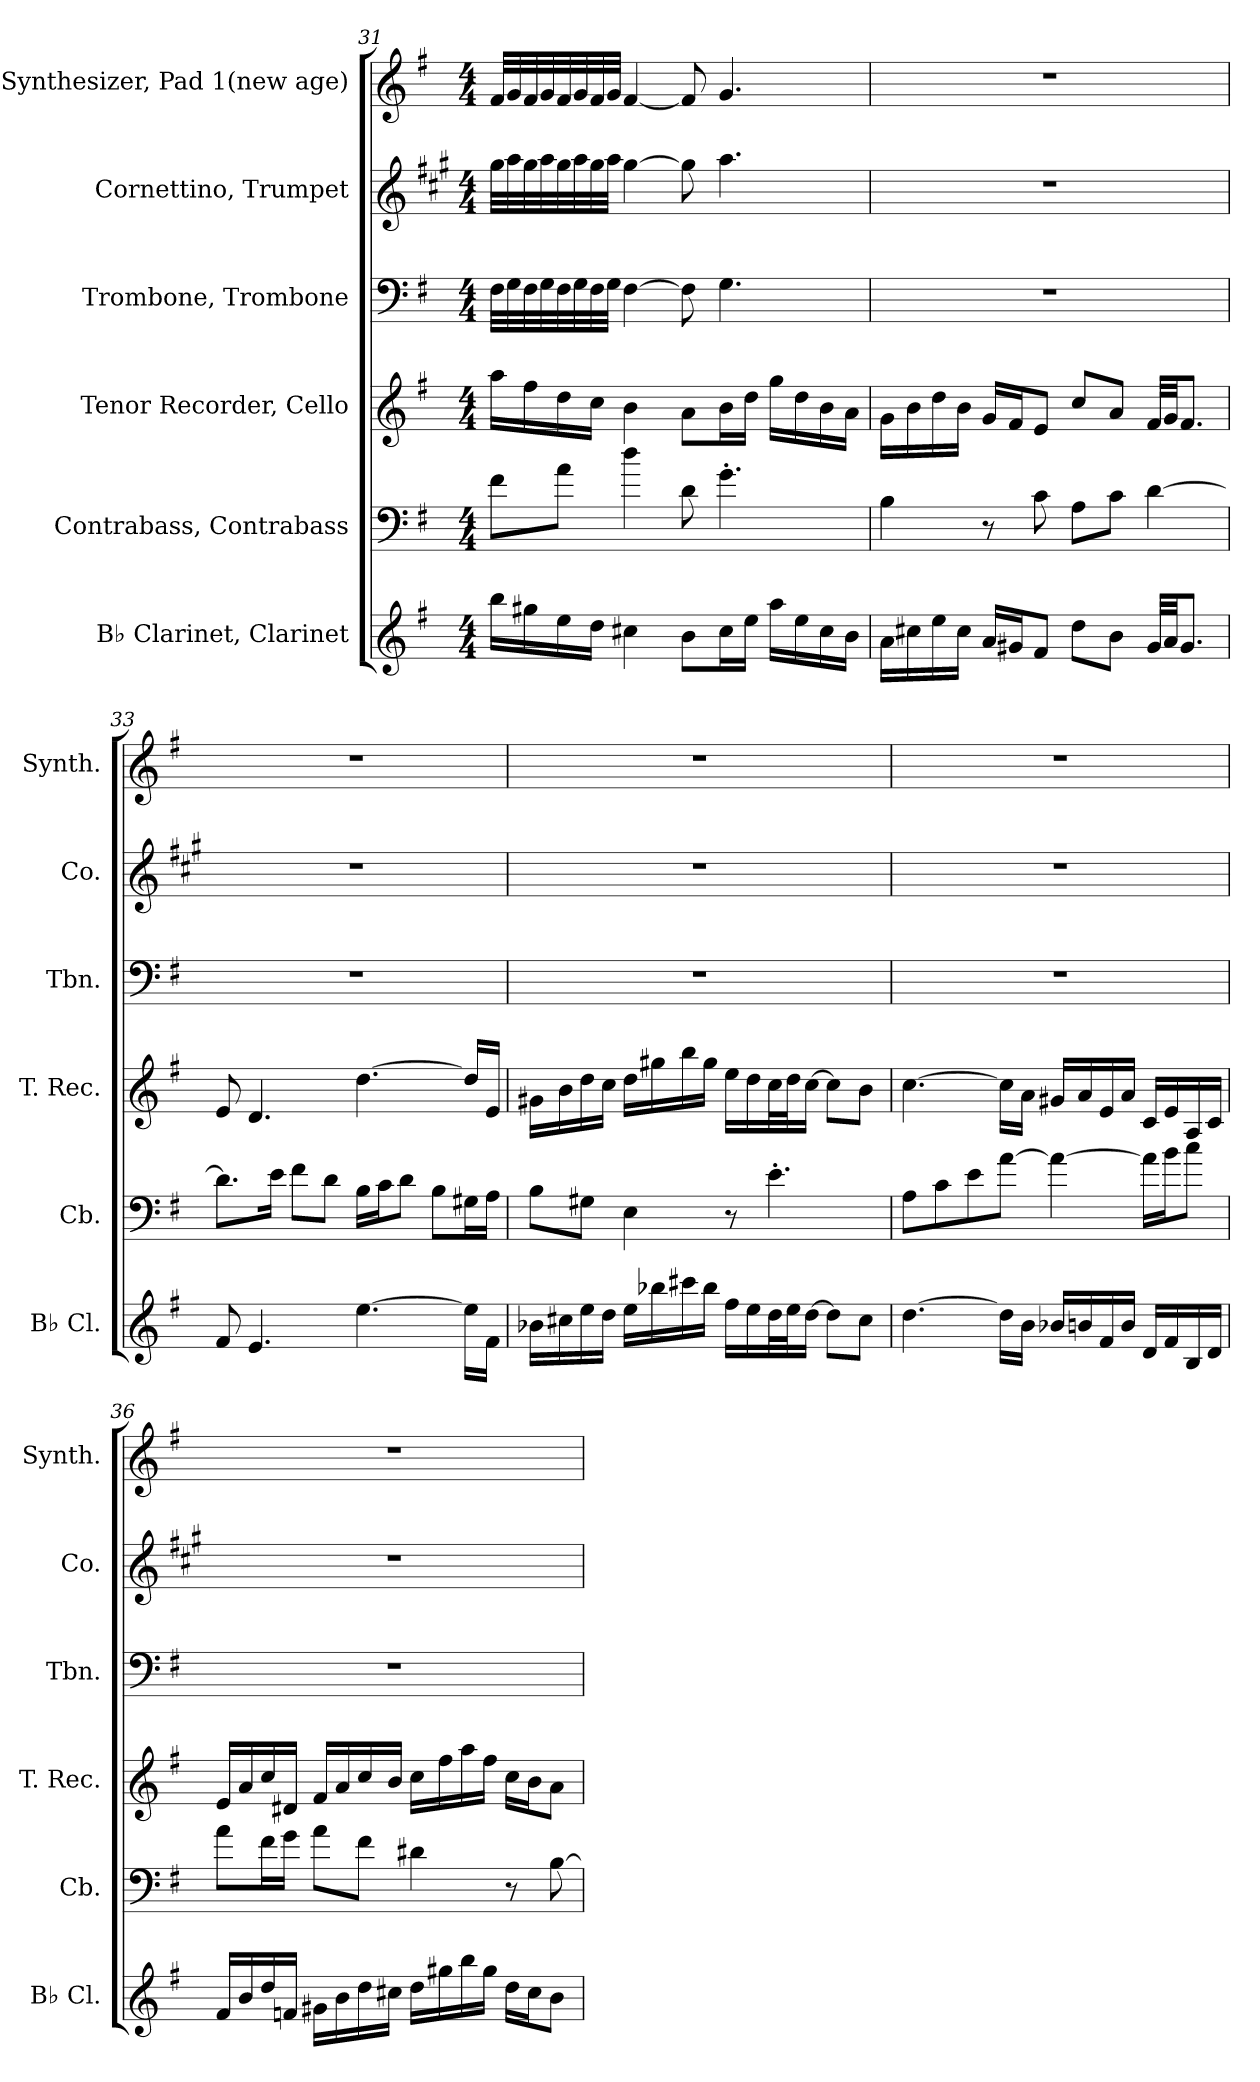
**kern	**kern	**kern	**kern	**kern	**kern
*part6	*part5	*part4	*part3	*part2	*part1
*staff6	*staff5	*staff4	*staff3	*staff2	*staff1
*I"B♭ Clarinet, Clarinet	*I"Contrabass, Contrabass	*I"Tenor Recorder, Cello	*I"Trombone, Trombone	*I"Cornettino, Trumpet	*I"Pad Synthesizer, Pad 1(new age)
*I'B♭ Cl.	*I'Cb.	*I'T. Rec.	*I'Tbn.	*I'Co.	*I'Synth.
!!LO:LB:g=z
*clefG2	*clefF4	*clefG2	*clefF4	*clefG2	*clefG2
*ITrd1c2	*ITrd7c12	*	*	*ITrd1c2	*
*k[b-]	*k[f#]	*k[f#]	*k[f#]	*k[f#]	*k[f#]
*M4/4	*M4/4	*M4/4	*M4/4	*M4/4	*M4/4
=31	=31	=31	=31	=31	=31
16aa\LL	8F#\L	16aa\LL	32F#\LLL	32ff#\LLL	32f#/LLL
.	.	.	32G\	32gg\	32g/
16ff#X\	.	16ff#\	32F#\	32ff#\	32f#/
.	.	.	32G\	32gg\	32g/
16dd\	8A\J	16dd\	32F#\	32ff#\	32f#/
.	.	.	32G\	32gg\	32g/
16cc\JJ	.	16cc\JJ	32F#\	32ff#\	32f#/
.	.	.	32G\JJJ	32gg\JJJ	32g/JJJ
4bn\	4d\	4b\	[4F#\	[4ff#\	[4f#/
8a\L	8D\	8a\L	8F#\]	8ff#\]	8f#/]
16b\L	4.G'\	16b\L	4.G\	4.gg\	4.g/
16dd\JJ	.	16dd\JJ	.	.	.
16gg\LL	.	16gg\LL	.	.	.
16dd\	.	16dd\	.	.	.
16b\	.	16b\	.	.	.
16a\JJ	.	16a\JJ	.	.	.
=32	=32	=32	=32	=32	=32
16g\LL	4BB\	16g\LL	1r	1r	1r
16bn\	.	16b\	.	.	.
16dd\	.	16dd\	.	.	.
16b\JJ	.	16b\JJ	.	.	.
16g/LL	8r	16g/LL	.	.	.
16f#X/J	.	16f#/J	.	.	.
8e/J	8C\	8e/J	.	.	.
8cc\L	8AA\L	8cc/L	.	.	.
8a\J	8C\J	8a/J	.	.	.
32f#/LLL	[4D\	32f#/LLL	.	.	.
32g/JJ	.	32g/JJ	.	.	.
8.f#/J	.	8.f#/J	.	.	.
!!LO:PB:g=z
=33	=33	=33	=33	=33	=33
8e/	8.D\L]	8e/	1r	1r	1r
4.d/	.	4.d/	.	.	.
.	16E\Jk	.	.	.	.
.	8F#\L	.	.	.	.
.	8D\J	.	.	.	.
[4.dd\	16BB\LL	[4.dd\	.	.	.
.	16C\J	.	.	.	.
.	8D\J	.	.	.	.
.	8BB\L	.	.	.	.
16dd\LL]	16GG#X\L	16dd/LL]	.	.	.
16e\JJ	16AA\JJ	16e/JJ	.	.	.
=34	=34	=34	=34	=34	=34
16a-X\LL	8BB\L	16g#X\LL	1r	1r	1r
16bn\	.	16b\	.	.	.
16dd\	8GG#X\J	16dd\	.	.	.
16cc\JJ	.	16cc\JJ	.	.	.
16dd\LL	4EE\	16dd\LL	.	.	.
16aa-X\	.	16gg#X\	.	.	.
16bbn\	.	16bb\	.	.	.
16aa-\JJ	.	16gg#\JJ	.	.	.
16ee\LL	8r	16ee\LL	.	.	.
16dd\	.	16dd\	.	.	.
32cc\L	4.E'\	32cc\L	.	.	.
32dd\J	.	32dd\J	.	.	.
[16cc\JJ	.	[16cc\JJ	.	.	.
8cc\L]	.	8cc\L]	.	.	.
8b\J	.	8b\J	.	.	.
!!LO:LB:g=z
=35	=35	=35	=35	=35	=35
[4.cc\	8AA\L	[4.cc\	1r	1r	1r
.	8C\	.	.	.	.
.	8E\	.	.	.	.
16cc\LL]	[8A\J	16cc\LL]	.	.	.
16a\JJ	.	16a\JJ	.	.	.
16a-X/LL	4A\_	16g#X/LL	.	.	.
16an/	.	16a/	.	.	.
16e/	.	16e/	.	.	.
16a/JJ	.	16a/JJ	.	.	.
16c/LL	16A\LL]	16c/LL	.	.	.
16e/	16B\J	16e/	.	.	.
16A/	8c\J	16A/	.	.	.
16c/JJ	.	16c/JJ	.	.	.
=36	=36	=36	=36	=36	=36
16e/LL	8A\L	16e/LL	1r	1r	1r
16a/	.	16a/	.	.	.
16cc/	16F#\L	16cc/	.	.	.
16e-X/JJ	16G\JJ	16d#X/JJ	.	.	.
16f#X\LL	8A\L	16f#/LL	.	.	.
16a\	.	16a/	.	.	.
16cc\	8F#\J	16cc/	.	.	.
16bn\JJ	.	16b/JJ	.	.	.
16cc\LL	4D#X\	16cc\LL	.	.	.
16ff#X\	.	16ff#\	.	.	.
16aa\	.	16aa\	.	.	.
16ff#\JJ	.	16ff#\JJ	.	.	.
16cc\LL	8r	16cc\LL	.	.	.
16b\J	.	16b\J	.	.	.
8a\J	[8BB\	8a\J	.	.	.
=	=	=	=	=	=
*-	*-	*-	*-	*-	*-
